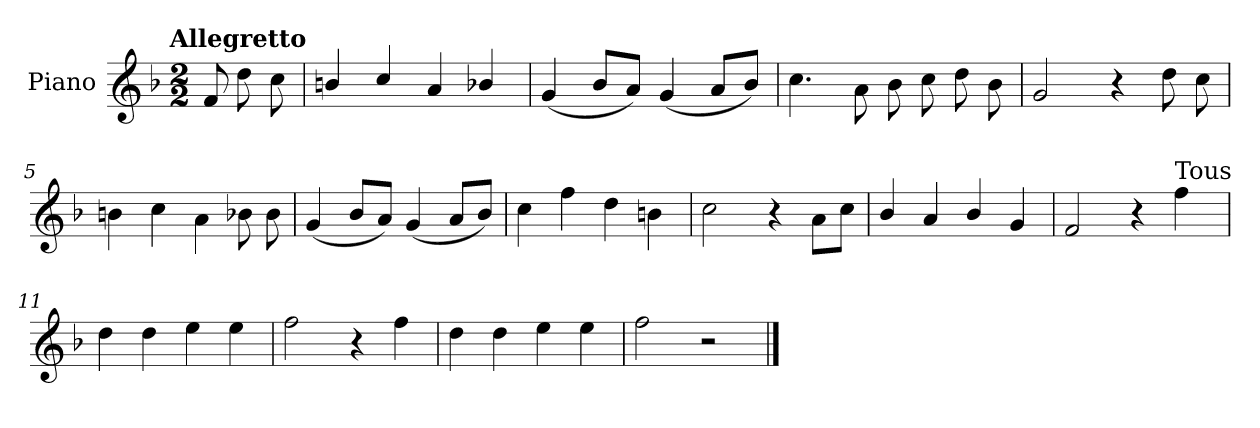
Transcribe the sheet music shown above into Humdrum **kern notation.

**kern
*part1
*staff1
*I"Piano
*I'Pno.
*clefG2
*k[b-]
!!LO:TX:omd:t=Allegretto
*M2/2
*MM116
=
8f/
8dd\
8cc\
=1
4bn/
4cc/
4a/
4b-X/
=2
(<4g/
8b-/L
8a/J)
(<4g/
8a/L
8b-/J)
=3
4.cc\
8a\
8b-\
8cc\
8dd\
8b-\
!!LO:LB:g=z
=4
2g/
4r
8dd\
8cc\
=5
4bn\
4cc\
4a\
8b-X\
8b-\
=6
(<4g/
8b-/L
8a/J)
(<4g/
8a/L
8b-/J)
=7
4cc\
4ff\
4dd\
4bn\
=8
2cc\
4r
8a\L
8cc\J
!!LO:LB:g=z
=9
4b-/
4a/
4b-/
4g/
=10
2f/
4r
!LO:TX:a:t=Tous
4ff\
=11
4dd\
4dd\
4ee\
4ee\
=12
2ff\
4r
4ff\
=13
4dd\
4dd\
4ee\
4ee\
=14
2ff\
2r
==
*-
